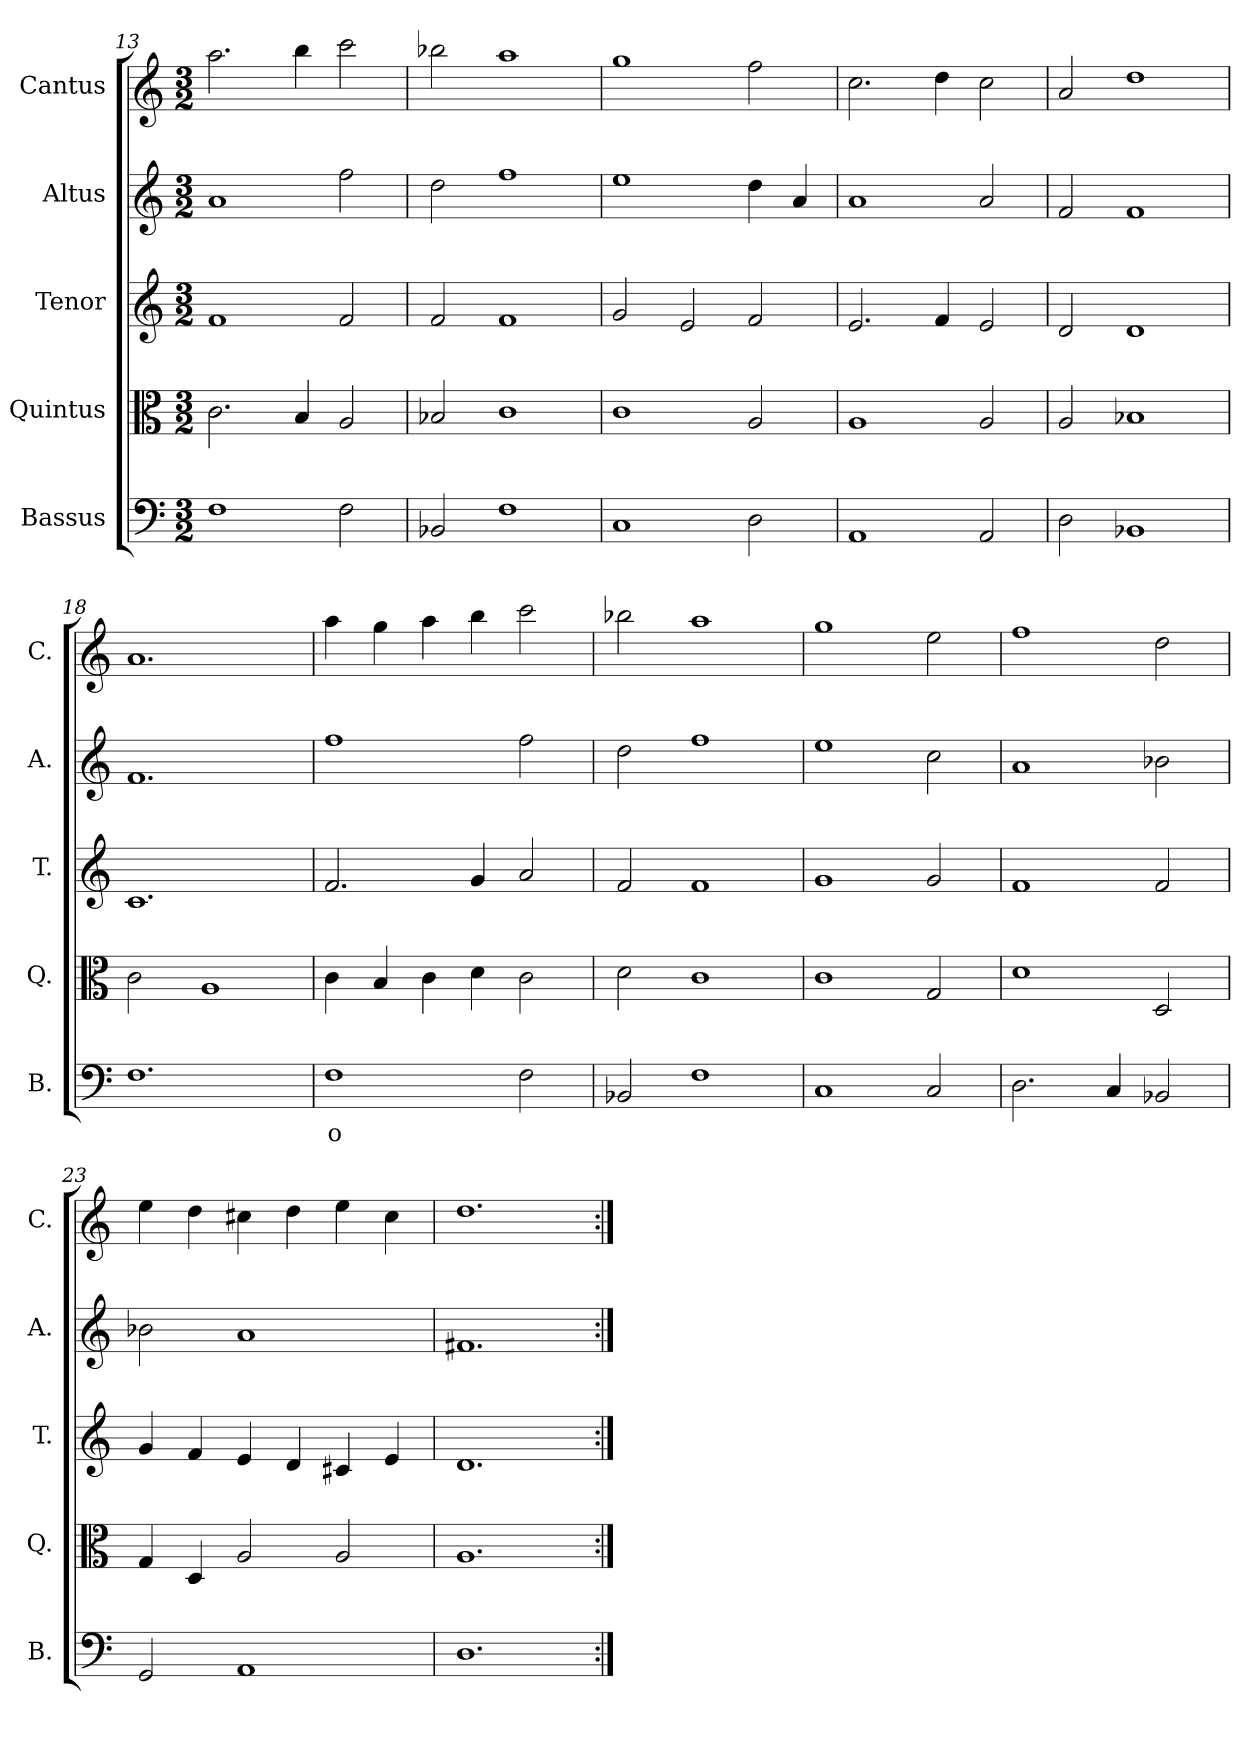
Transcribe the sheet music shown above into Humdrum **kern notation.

**kern	**text	**kern	**kern	**kern	**kern
*part5	*part5	*part4	*part3	*part2	*part1
*staff5	*staff5	*staff4	*staff3	*staff2	*staff1
*I"Bassus	*	*I"Quintus	*I"Tenor	*I"Altus	*I"Cantus
*I'B.	*	*I'Q.	*I'T.	*I'A.	*I'C.
*clefF4	*	*clefC3	*clefG2	*clefG2	*clefG2
*k[]	*	*k[]	*k[]	*k[]	*k[]
*M3/2	*	*M3/2	*M3/2	*M3/2	*M3/2
=13	=13	=13	=13	=13	=13
1F	.	2.c\	1f	1a	2.aa\
.	.	4B/	.	.	4bb\
2F\	.	2A/	2f/	2ff\	2ccc\
=14	=14	=14	=14	=14	=14
2BB-X/	.	2B-X/	2f/	2dd\	2bb-X\
1F	.	1c	1f	1ff	1aa
=15	=15	=15	=15	=15	=15
1C	.	1c	2g/	1ee	1gg
.	.	.	2e/	.	.
2D\	.	2A/	2f/	4dd\	2ff\
.	.	.	.	4a/	.
=16	=16	=16	=16	=16	=16
1AA	.	1A	2.e/	1a	2.cc\
.	.	.	4f/	.	4dd\
2AA/	.	2A/	2e/	2a/	2cc\
!!LO:LB:g=z
=17	=17	=17	=17	=17	=17
2D\	.	2A/	2d/	2f/	2a/
1BB-X	.	1B-X	1d	1f	1dd
=18	=18	=18	=18	=18	=18
1.F	.	2c\	1.c	1.f	1.a
.	.	1A	.	.	.
=19	=19	=19	=19	=19	=19
1F	o	4c\	2.f/	1ff	4aa\
.	.	4B/	.	.	4gg\
.	.	4c\	.	.	4aa\
.	.	4d\	4g/	.	4bb\
2F\	.	2c\	2a/	2ff\	2ccc\
=20	=20	=20	=20	=20	=20
2BB-X/	.	2d\	2f/	2dd\	2bb-X\
1F	.	1c	1f	1ff	1aa
=21	=21	=21	=21	=21	=21
1C	.	1c	1g	1ee	1gg
2C/	.	2G/	2g/	2cc\	2ee\
=22	=22	=22	=22	=22	=22
2.D\	.	1d	1f	1a	1ff
4C/	.	.	.	.	.
2BB-X/	.	2D/	2f/	2b-X\	2dd\
=23	=23	=23	=23	=23	=23
2GG/	.	4G/	4g/	2b-\	4ee\
.	.	4D/	4f/	.	4dd\
1AA	.	2A/	4e/	1a	4cc#X\
.	.	.	4d/	.	4dd\
.	.	2A/	4c#X/	.	4ee\
.	.	.	4e/	.	4cc#\
=24	=24	=24	=24	=24	=24
1.D	.	1.A	1.d	1.f#X	1.dd
=:|!	=:|!	=:|!	=:|!	=:|!	=:|!
*-	*-	*-	*-	*-	*-
